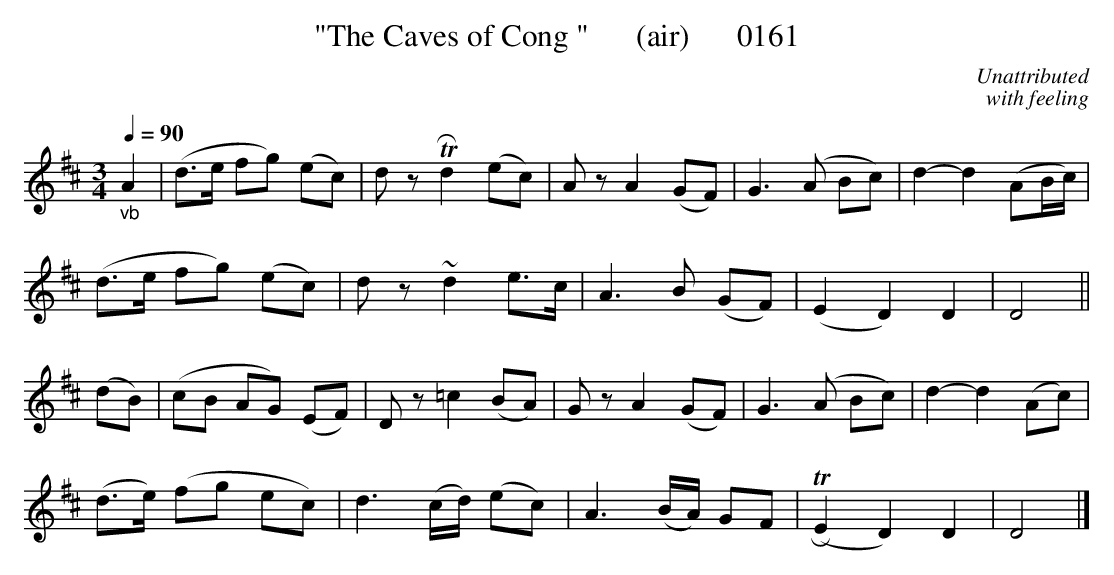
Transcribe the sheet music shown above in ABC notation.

X:1
T:"The Caves of Cong "      (air)      0161
C:Unattributed
C:with feeling
Q:1/4=90
M:3/4
L:1/8
K:D
"_vb"A2|(d3/2e/2 fg) (ec)|d z TRd2(ec)|A zA2(GF)|G3(A Bc)|d2-d2(AB/2c/2)|
(d3/2e/2 fg) (ec)|d z ~d2e3/2c/2|A3B (GF)|(E2D2)D2|D4||
(dB)|(cB AG) (EF)|D z=c2(BA)|G zA2(GF)|G3(A Bc)|d2-d2(Ac)|
(d3/2e/2) (fg ec)|d3(c/2d/2) (ec)|A3(B/2A/2) GF|TR(E2D2)D2|D4|]
